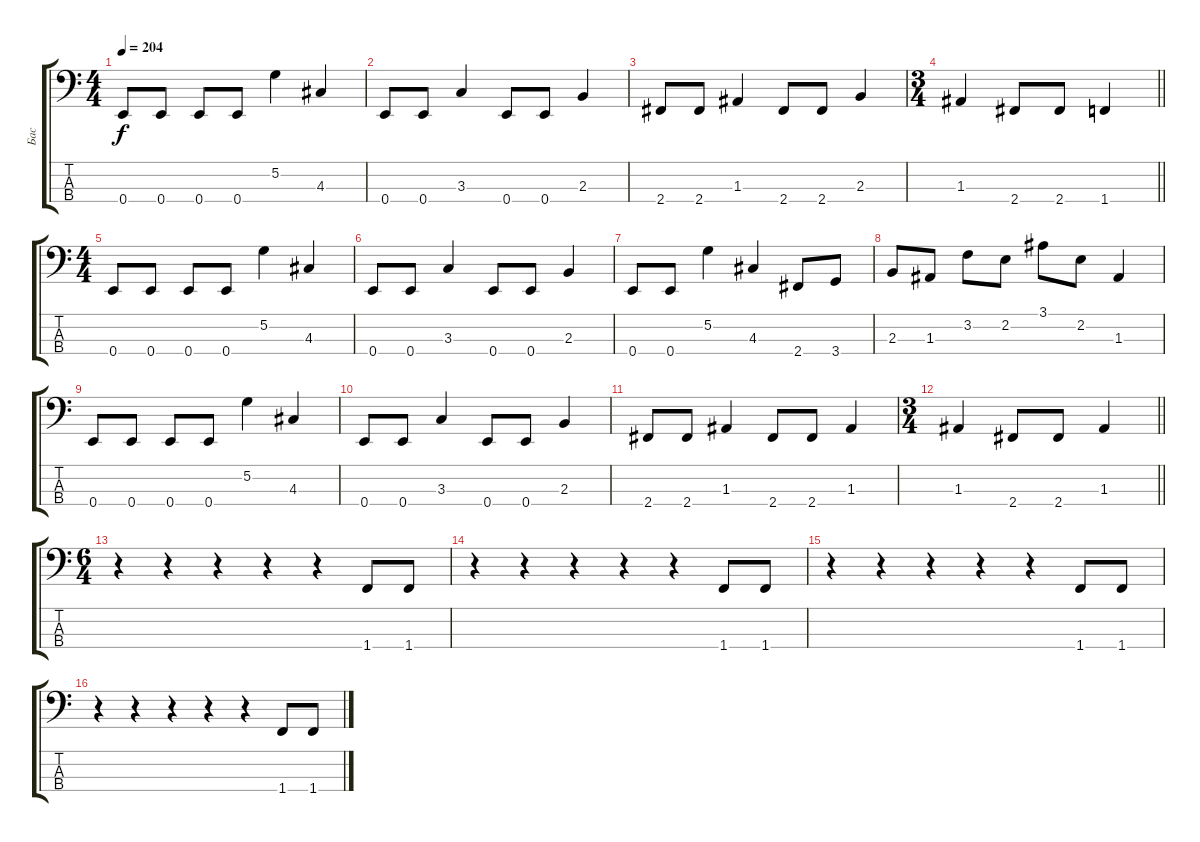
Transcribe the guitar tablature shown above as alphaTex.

\track ("Бас" "Бас") {instrument electricbasspick}
\staff {score tabs}
\tuning (G2 D2 A1 E1) {hide}
\ts (4 4)
\tempo 204
\clef f4
\ks c
0.4.8{dy f} 0.4.8 0.4.8 0.4.8 5.2.4 4.3.4 |
0.4.8 0.4.8 3.3.4 0.4.8 0.4.8 2.3.4 |
2.4.8 2.4.8 1.3.4 2.4.8 2.4.8 2.3.4 |
\ts (3 4)
\barLineRight lightlight
1.3.4 2.4.8 2.4.8 1.4.4 |
\ts (4 4)
0.4.8 0.4.8 0.4.8 0.4.8 5.2.4 4.3.4 |
0.4.8 0.4.8 3.3.4 0.4.8 0.4.8 2.3.4 |
0.4.8 0.4.8 5.2.4 4.3.4 2.4.8 3.4.8 |
2.3.8 1.3.8 3.2.8 2.2.8 3.1.8 2.2.8 1.3.4 |
0.4.8 0.4.8 0.4.8 0.4.8 5.2.4 4.3.4 |
0.4.8 0.4.8 3.3.4 0.4.8 0.4.8 2.3.4 |
2.4.8 2.4.8 1.3.4 2.4.8 2.4.8 1.3.4 |
\ts (3 4)
\barLineRight lightlight
1.3.4 2.4.8 2.4.8 1.3.4 |
\ts (6 4)
r.4 r.4 r.4 r.4 r.4 1.4.8 1.4.8 |
r.4 r.4 r.4 r.4 r.4 1.4.8 1.4.8 |
r.4 r.4 r.4 r.4 r.4 1.4.8 1.4.8 |
r.4 r.4 r.4 r.4 r.4 1.4.8 1.4.8
